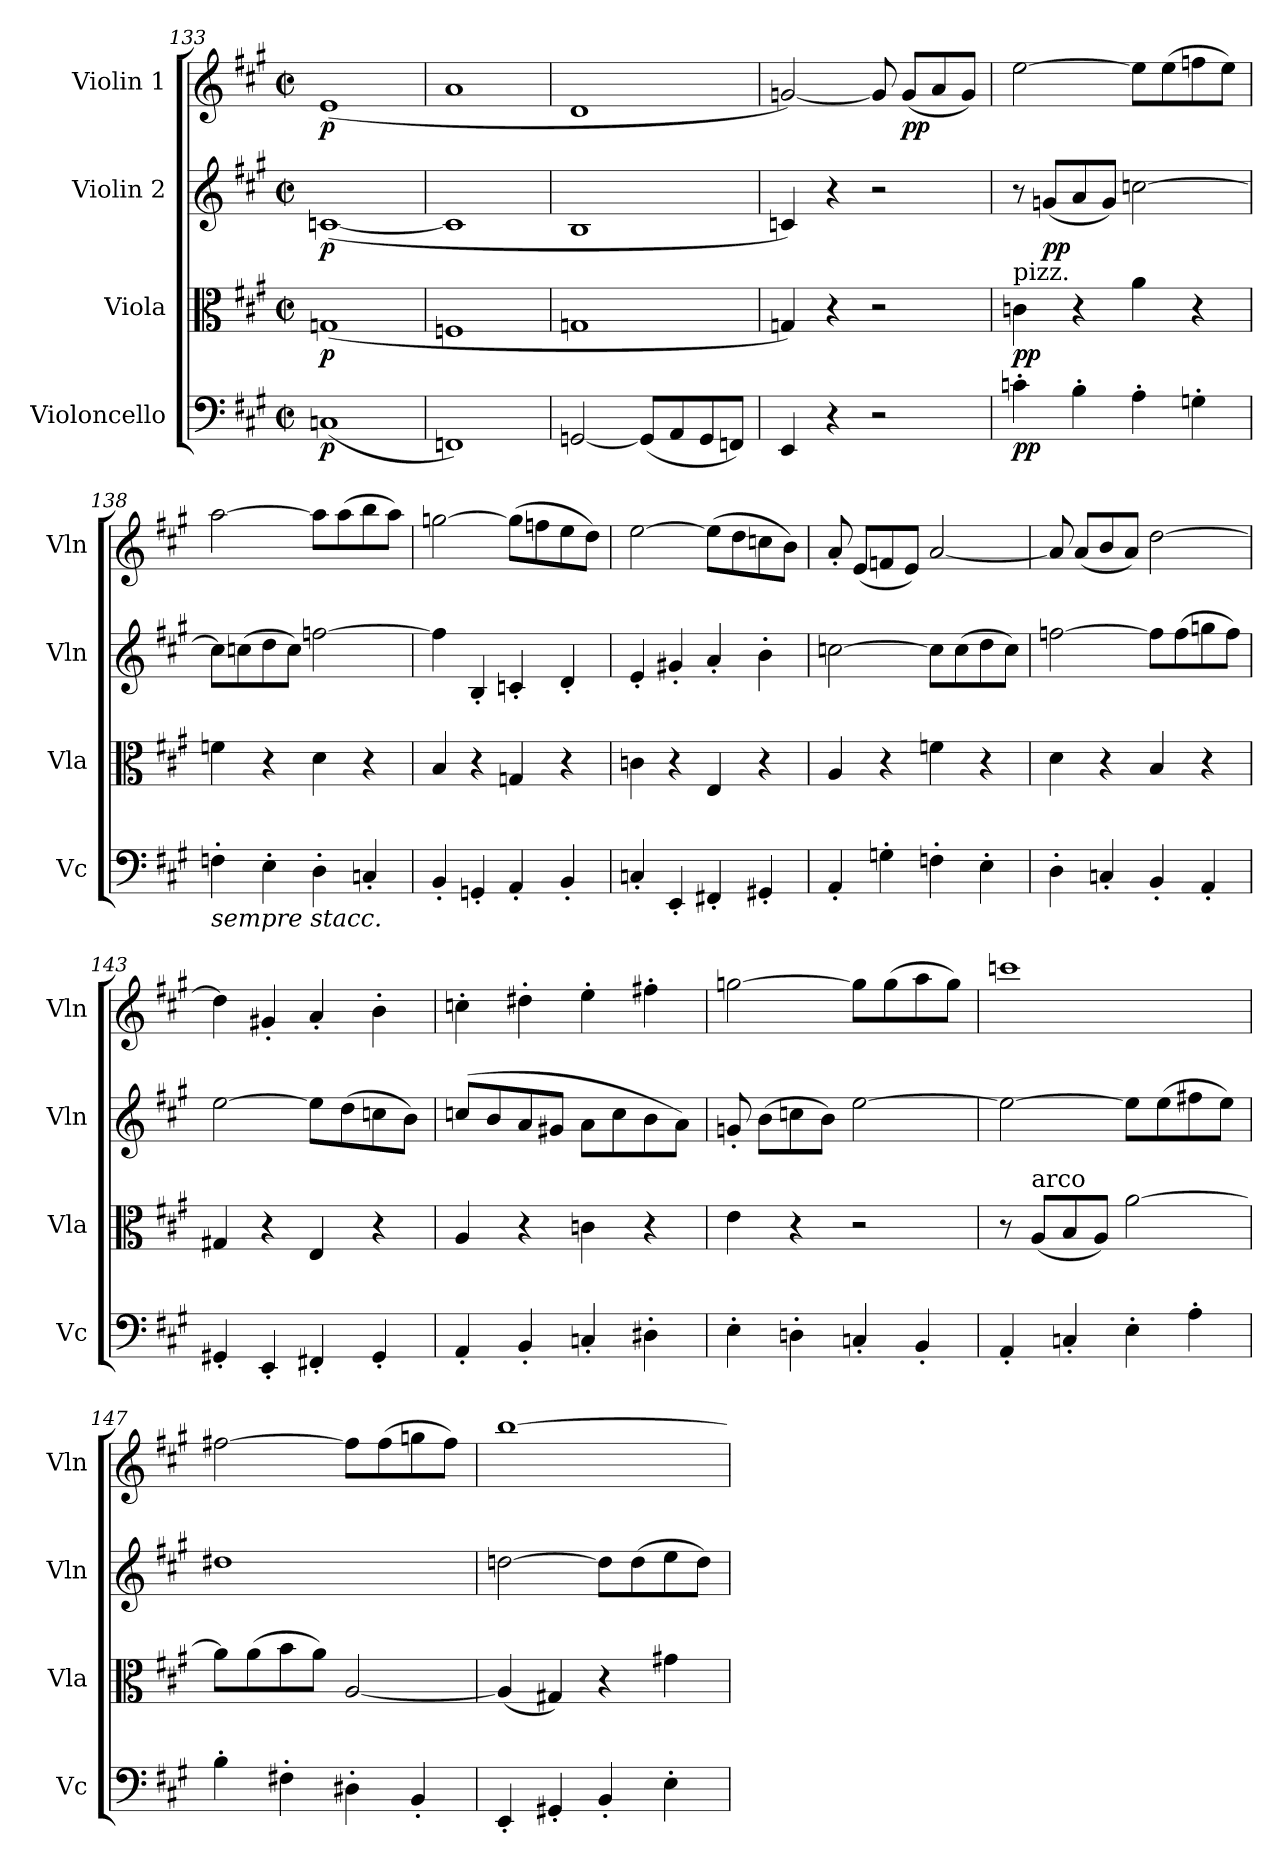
**kern	**dynam	**kern	**dynam	**kern	**dynam	**kern	**dynam
*part4	*part4	*part3	*part3	*part2	*part2	*part1	*part1
*staff4	*staff4	*staff3	*staff3	*staff2	*staff2	*staff1	*staff1
*I"Violoncello	*	*I"Viola	*	*I"Violin 2	*	*I"Violin 1	*
*I'Vc	*	*I'Vla	*	*I'Vln	*	*I'Vln	*
*clefF4	*	*clefC3	*	*clefG2	*	*clefG2	*
*k[f#c#g#]	*	*k[f#c#g#]	*	*k[f#c#g#]	*	*k[f#c#g#]	*
*M2/2	*	*M2/2	*	*M2/2	*	*M2/2	*
*met(c|)	*	*met(c|)	*	*met(c|)	*	*met(c|)	*
=133	=133	=133	=133	=133	=133	=133	=133
!	!LO:DY:b	!	!LO:DY:b	!	!LO:DY:b	!	!LO:DY:b
(1Cn	p	(1Gn	p	([1cn	p	(1e	p
=134	=134	=134	=134	=134	=134	=134	=134
1FFn)	.	1Fn	.	1c]	.	1a	.
=135	=135	=135	=135	=135	=135	=135	=135
[2GGn/	.	1Gn	.	1B	.	1d	.
(8GG/L]	.	.	.	.	.	.	.
8AA/	.	.	.	.	.	.	.
8GG/	.	.	.	.	.	.	.
8FFn/J)	.	.	.	.	.	.	.
!!LO:LB:g=z
=136	=136	=136	=136	=136	=136	=136	=136
4EE/	.	4Gn/)	.	4cn/)	.	[2gn/)	.
4r	.	4r	.	4r	.	.	.
2r	.	2r	.	2r	.	8g/]	.
!	!	!	!	!	!	!	!LO:DY:b
.	.	.	.	.	.	(8g/L	pp
.	.	.	.	.	.	8a/	.
.	.	.	.	.	.	8g/J)	.
=137	=137	=137	=137	=137	=137	=137	=137
!	!	!LO:TX:a:t=pizz.	!	!	!	!	!
!	!LO:DY:b	!	!LO:DY:b	!	!	!	!
4cn'\	pp	4cn\	pp	8r	.	[2ee\	.
!	!	!	!	!	!LO:DY:b	!	!
.	.	.	.	(8gn/L	pp	.	.
4B'\	.	4r	.	8a/	.	.	.
.	.	.	.	8g/J)	.	.	.
4A'\	.	4a\	.	[2ccn\	.	8ee\L]	.
.	.	.	.	.	.	(8ee\	.
4Gn'\	.	4r	.	.	.	8ffn\	.
.	.	.	.	.	.	8ee\J)	.
=138	=138	=138	=138	=138	=138	=138	=138
!LO:TX:b:i:t=sempre stacc.	!	!	!	!	!	!	!
4Fn'\	.	4fn\	.	8cc\L]	.	[2aa\	.
.	.	.	.	(8ccn\	.	.	.
4E'\	.	4r	.	8dd\	.	.	.
.	.	.	.	8cc\J)	.	.	.
4D'\	.	4d\	.	[2ffn\	.	8aa\L]	.
.	.	.	.	.	.	(8aa\	.
4Cn'/	.	4r	.	.	.	8bb\	.
.	.	.	.	.	.	8aa\J)	.
=139	=139	=139	=139	=139	=139	=139	=139
4BB'/	.	4B/	.	4ff\]	.	[2ggn\	.
4GGn'/	.	4r	.	4B'/	.	.	.
4AA'/	.	4Gn/	.	4cn'/	.	(8gg\L]	.
.	.	.	.	.	.	8ffn\	.
4BB'/	.	4r	.	4d'/	.	8ee\	.
.	.	.	.	.	.	8dd\J)	.
=140	=140	=140	=140	=140	=140	=140	=140
4Cn'/	.	4cn\	.	4e'/	.	[2ee\	.
4EE'/	.	4r	.	4g#X'/	.	.	.
4FF#X'/	.	4E/	.	4a'/	.	(8ee\L]	.
.	.	.	.	.	.	8dd\	.
4GG#X'/	.	4r	.	4b'\	.	8ccn\	.
.	.	.	.	.	.	8b\J)	.
!!LO:PB:g=z
=141	=141	=141	=141	=141	=141	=141	=141
4AA'/	.	4A/	.	[2ccn\	.	8a'/	.
.	.	.	.	.	.	(8e/L	.
4Gn'\	.	4r	.	.	.	8fn/	.
.	.	.	.	.	.	8e/J)	.
4Fn'\	.	4fn\	.	8cc\L]	.	[2a/	.
.	.	.	.	(8cc\	.	.	.
4E'\	.	4r	.	8dd\	.	.	.
.	.	.	.	8cc\J)	.	.	.
=142	=142	=142	=142	=142	=142	=142	=142
4D'\	.	4d\	.	[2ffn\	.	8a/]	.
.	.	.	.	.	.	(8a/L	.
4Cn'/	.	4r	.	.	.	8b/	.
.	.	.	.	.	.	8a/J)	.
4BB'/	.	4B/	.	8ff\L]	.	[2dd\	.
.	.	.	.	(8ff\	.	.	.
4AA'/	.	4r	.	8ggn\	.	.	.
.	.	.	.	8ff\J)	.	.	.
!!LO:LB:g=z
=143	=143	=143	=143	=143	=143	=143	=143
4GG#X'/	.	4G#X/	.	[2ee\	.	4dd\]	.
4EE'/	.	4r	.	.	.	4g#X'/	.
4FF#X'/	.	4E/	.	8ee\L]	.	4a'/	.
.	.	.	.	(8dd\	.	.	.
4GG#'/	.	4r	.	8ccn\	.	4b'\	.
.	.	.	.	8b\J)	.	.	.
=144	=144	=144	=144	=144	=144	=144	=144
4AA'/	.	4A/	.	(8ccn/L	.	4ccn'\	.
.	.	.	.	8b/	.	.	.
4BB'/	.	4r	.	8a/	.	4dd#X'\	.
.	.	.	.	8g#X/J	.	.	.
4Cn'/	.	4cn\	.	8a\L	.	4ee'\	.
.	.	.	.	8cc\	.	.	.
4D#X'\	.	4r	.	8b\	.	4ff#X'\	.
.	.	.	.	8a\J)	.	.	.
=145	=145	=145	=145	=145	=145	=145	=145
4E'\	.	4e\	.	8gn'/	.	[2ggn\	.
.	.	.	.	(8b\L	.	.	.
4Dn'\	.	4r	.	8ccn\	.	.	.
.	.	.	.	8b\J)	.	.	.
4Cn'/	.	2r	.	[2ee\	.	8gg\L]	.
.	.	.	.	.	.	(8gg\	.
4BB'/	.	.	.	.	.	8aa\	.
.	.	.	.	.	.	8gg\J)	.
=146	=146	=146	=146	=146	=146	=146	=146
4AA'/	.	8r	.	2ee\_	.	1cccn	.
!	!	!LO:TX:a:t=arco	!	!	!	!	!
.	.	(8A/L	.	.	.	.	.
4Cn'/	.	8B/	.	.	.	.	.
.	.	8A/J)	.	.	.	.	.
4E'\	.	[2a\	.	8ee\L]	.	.	.
.	.	.	.	(8ee\	.	.	.
4A'\	.	.	.	8ff#X\	.	.	.
.	.	.	.	8ee\J)	.	.	.
=147	=147	=147	=147	=147	=147	=147	=147
4B'\	.	8a\L]	.	1dd#X	.	[2ff#X\	.
.	.	(8a\	.	.	.	.	.
4F#X'\	.	8b\	.	.	.	.	.
.	.	8a\J)	.	.	.	.	.
4D#X'\	.	[2A/	.	.	.	8ff#\L]	.
.	.	.	.	.	.	(8ff#\	.
4BB'/	.	.	.	.	.	8ggn\	.
.	.	.	.	.	.	8ff#\J)	.
!!LO:LB:g=z
=148	=148	=148	=148	=148	=148	=148	=148
4EE'/	.	(4A/]	.	[2ddn\	.	[1bb	.
4GG#X'/	.	4G#X/)	.	.	.	.	.
4BB'/	.	4r	.	8dd\L]	.	.	.
.	.	.	.	(8dd\	.	.	.
4E'\	.	4g#X\	.	8ee\	.	.	.
.	.	.	.	8dd\J)	.	.	.
=	=	=	=	=	=	=	=
*-	*-	*-	*-	*-	*-	*-	*-
